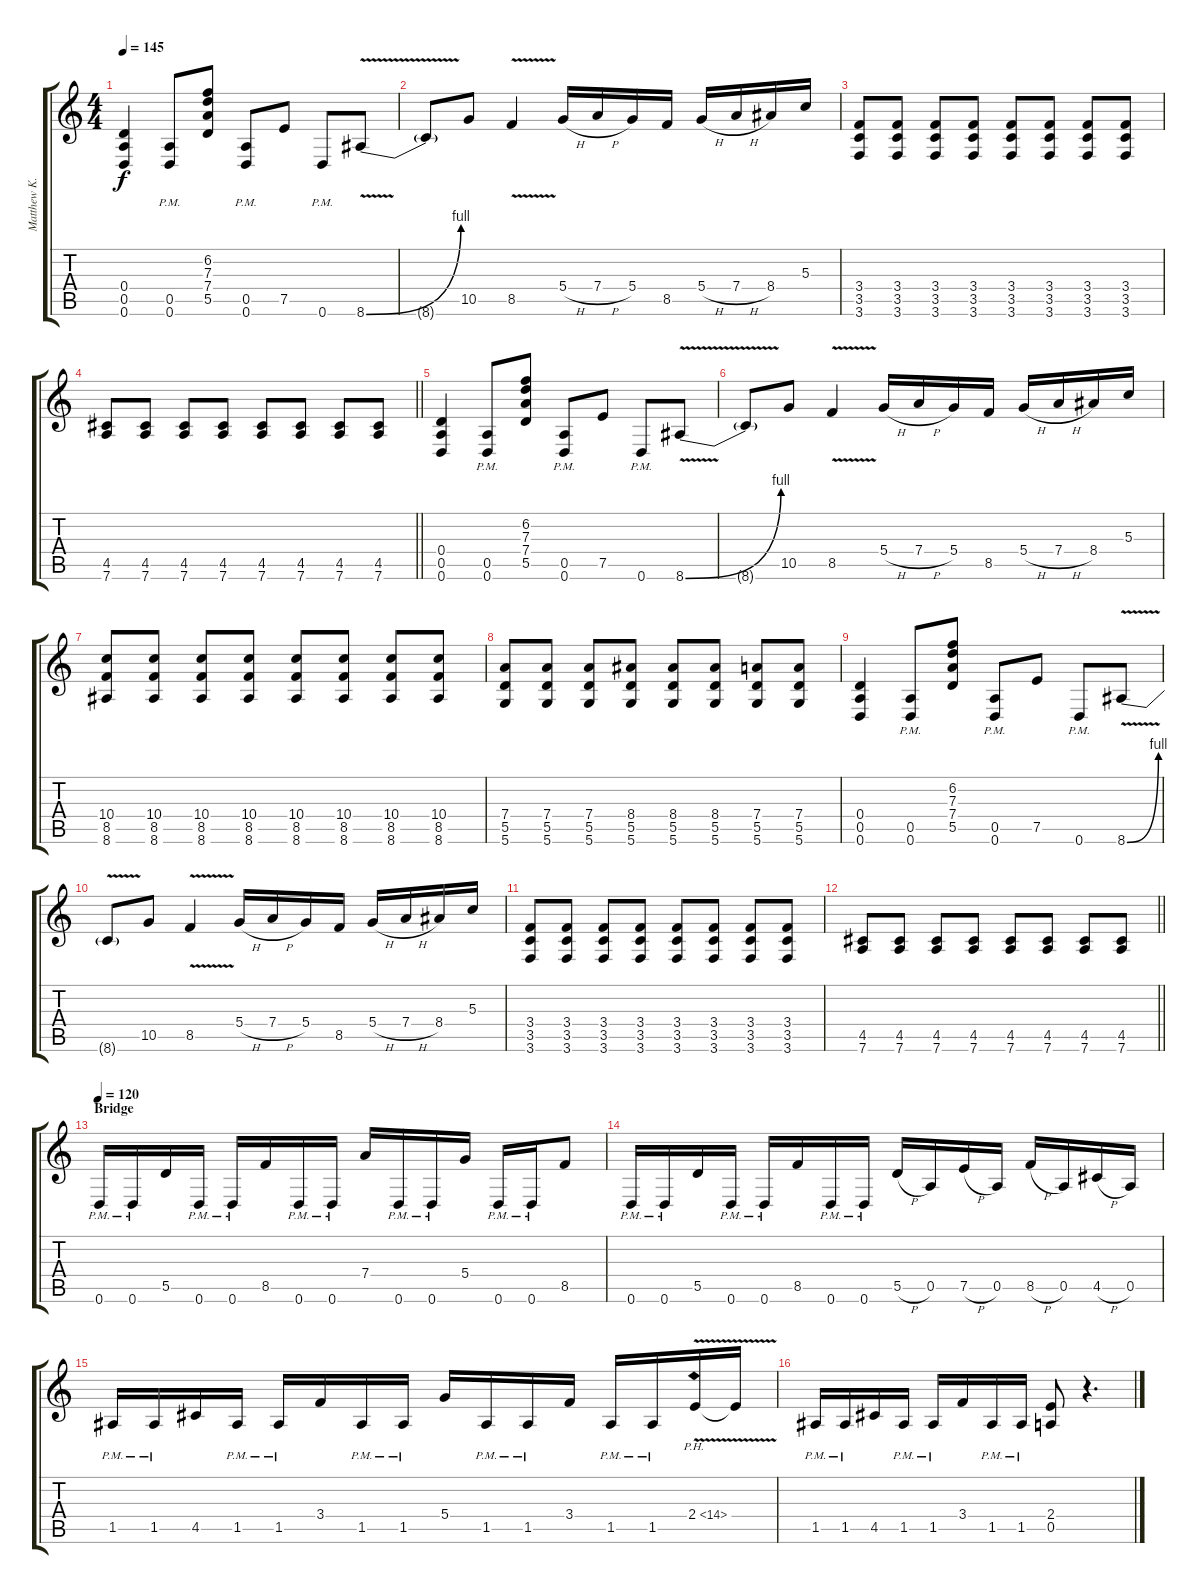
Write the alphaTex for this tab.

\track ("Matthew K. Heafy" "Matthew K.") {instrument distortionguitar}
\staff {score tabs}
\tuning (E4 B3 G3 D3 A2 D2) {hide}
\ts (4 4)
\tempo 145
\clef g2
\ks c
(0.4 0.5 0.6).4{dy f} (0.5{pm} 0.6{pm}).8 (6.2 7.3 7.4 5.5).8 (0.5{pm} 0.6{pm}).8 7.5.8 0.6{pm}.8 8.6{be (bend 0 0 60 4) v}.8 |
8.6{t}.8 10.5.8 8.5{v}.4 5.4{h}.16 7.4{h}.16 5.4.16 8.5.16 5.4{h}.16 7.4{h}.16 8.4.16 5.3.16 |
(3.4 3.5 3.6).8 (3.4 3.5 3.6).8 (3.4 3.5 3.6).8 (3.4 3.5 3.6).8 (3.4 3.5 3.6).8 (3.4 3.5 3.6).8 (3.4 3.5 3.6).8 (3.4 3.5 3.6).8 |
\barLineRight lightlight
(4.5 7.6).8 (4.5 7.6).8 (4.5 7.6).8 (4.5 7.6).8 (4.5 7.6).8 (4.5 7.6).8 (4.5 7.6).8 (4.5 7.6).8 |
(0.4 0.5 0.6).4 (0.5{pm} 0.6{pm}).8 (6.2 7.3 7.4 5.5).8 (0.5{pm} 0.6{pm}).8 7.5.8 0.6{pm}.8 8.6{be (bend 0 0 60 4) v}.8 |
8.6{t}.8 10.5.8 8.5{v}.4 5.4{h}.16 7.4{h}.16 5.4.16 8.5.16 5.4{h}.16 7.4{h}.16 8.4.16 5.3.16 |
(10.4 8.5 8.6).8 (10.4 8.5 8.6).8 (10.4 8.5 8.6).8 (10.4 8.5 8.6).8 (10.4 8.5 8.6).8 (10.4 8.5 8.6).8 (10.4 8.5 8.6).8 (10.4 8.5 8.6).8 |
(7.4 5.5 5.6).8 (7.4 5.5 5.6).8 (7.4 5.5 5.6).8 (8.4 5.5 5.6).8 (8.4 5.5 5.6).8 (8.4 5.5 5.6).8 (7.4 5.5 5.6).8 (7.4 5.5 5.6).8 |
(0.4 0.5 0.6).4 (0.5{pm} 0.6{pm}).8 (6.2 7.3 7.4 5.5).8 (0.5{pm} 0.6{pm}).8 7.5.8 0.6{pm}.8 8.6{be (bend 0 0 60 4) v}.8 |
8.6{t}.8 10.5.8 8.5{v}.4 5.4{h}.16 7.4{h}.16 5.4.16 8.5.16 5.4{h}.16 7.4{h}.16 8.4.16 5.3.16 |
(3.4 3.5 3.6).8 (3.4 3.5 3.6).8 (3.4 3.5 3.6).8 (3.4 3.5 3.6).8 (3.4 3.5 3.6).8 (3.4 3.5 3.6).8 (3.4 3.5 3.6).8 (3.4 3.5 3.6).8 |
\barLineRight lightlight
(4.5 7.6).8 (4.5 7.6).8 (4.5 7.6).8 (4.5 7.6).8 (4.5 7.6).8 (4.5 7.6).8 (4.5 7.6).8 (4.5 7.6).8 |
\section ("" "Bridge")
\tempo 120
0.6{pm}.16{volume 16} 0.6{pm}.16 5.5.16 0.6{pm}.16 0.6{pm}.16 8.5.16 0.6{pm}.16 0.6{pm}.16 7.4.16 0.6{pm}.16 0.6{pm}.16 5.4.16 0.6{pm}.16 0.6{pm}.16 8.5.8 |
0.6{pm}.16 0.6{pm}.16 5.5.16 0.6{pm}.16 0.6{pm}.16 8.5.16 0.6{pm}.16 0.6{pm}.16 5.5{h}.16 0.5.16 7.5{h}.16 0.5.16 8.5{h}.16 0.5.16 4.5{h}.16 0.5.16 |
1.5{pm}.16 1.5{pm}.16 4.5.16 1.5{pm}.16 1.5{pm}.16 3.4.16 1.5{pm}.16 1.5{pm}.16 5.4.16 1.5{pm}.16 1.5{pm}.16 3.4.16 1.5{pm}.16 1.5{pm}.16 2.4{ph 12 v}.16 2.4{t}.16 |
1.5{pm}.16 1.5{pm}.16 4.5.16 1.5{pm}.16 1.5{pm}.16 3.4.16 1.5{pm}.16 1.5{pm}.16 (2.4 0.5).8 r.4{d}
